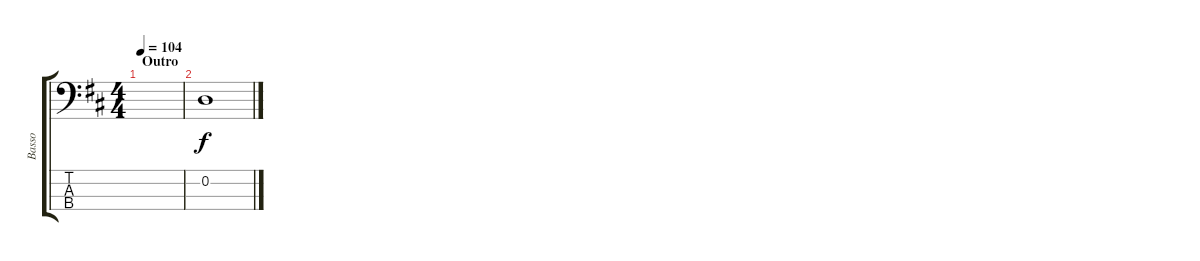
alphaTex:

\track ("Basso" "Basso") {instrument electricbassfinger}
\staff {score tabs}
\tuning (G2 D2 A1 E1) {hide}
\ts (4 4)
\section ("" "Outro")
\tempo 104
\clef f4
\ks d
|
0.2.1
